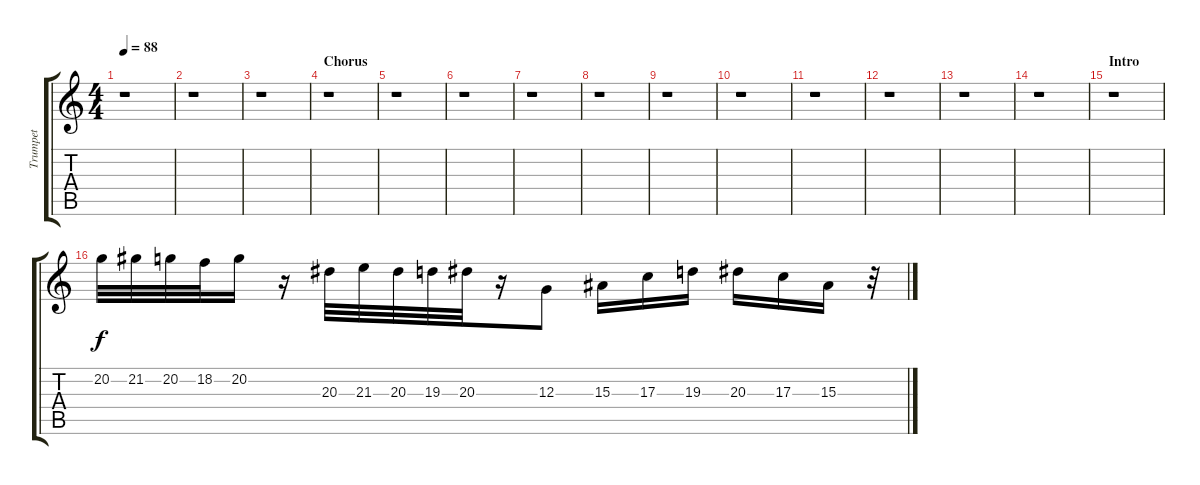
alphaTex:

\track ("Trumpet" "Trumpet") {instrument trumpet}
\staff {score tabs}
\tuning (E4 B3 G3 D3 A2 E2) {hide}
\ts (4 4)
\section ("" "")
\tempo 88
\clef g2
\ks c
r.1{dy f} |
r.1 |
r.1 |
\section ("" "Chorus")
r.1 |
r.1 |
r.1 |
r.1 |
r.1 |
r.1 |
r.1 |
r.1 |
r.1 |
r.1 |
r.1 |
\section ("" "Intro")
r.1 |
20.2.32 21.2.32 20.2.32 18.2.32 20.2.16 r.16 20.3.32 21.3.32 20.3.32 19.3.32 20.3.32 r.16 12.3.8 15.3.16 17.3.16 19.3.16 20.3.16 17.3.16 15.3.16 r.32
